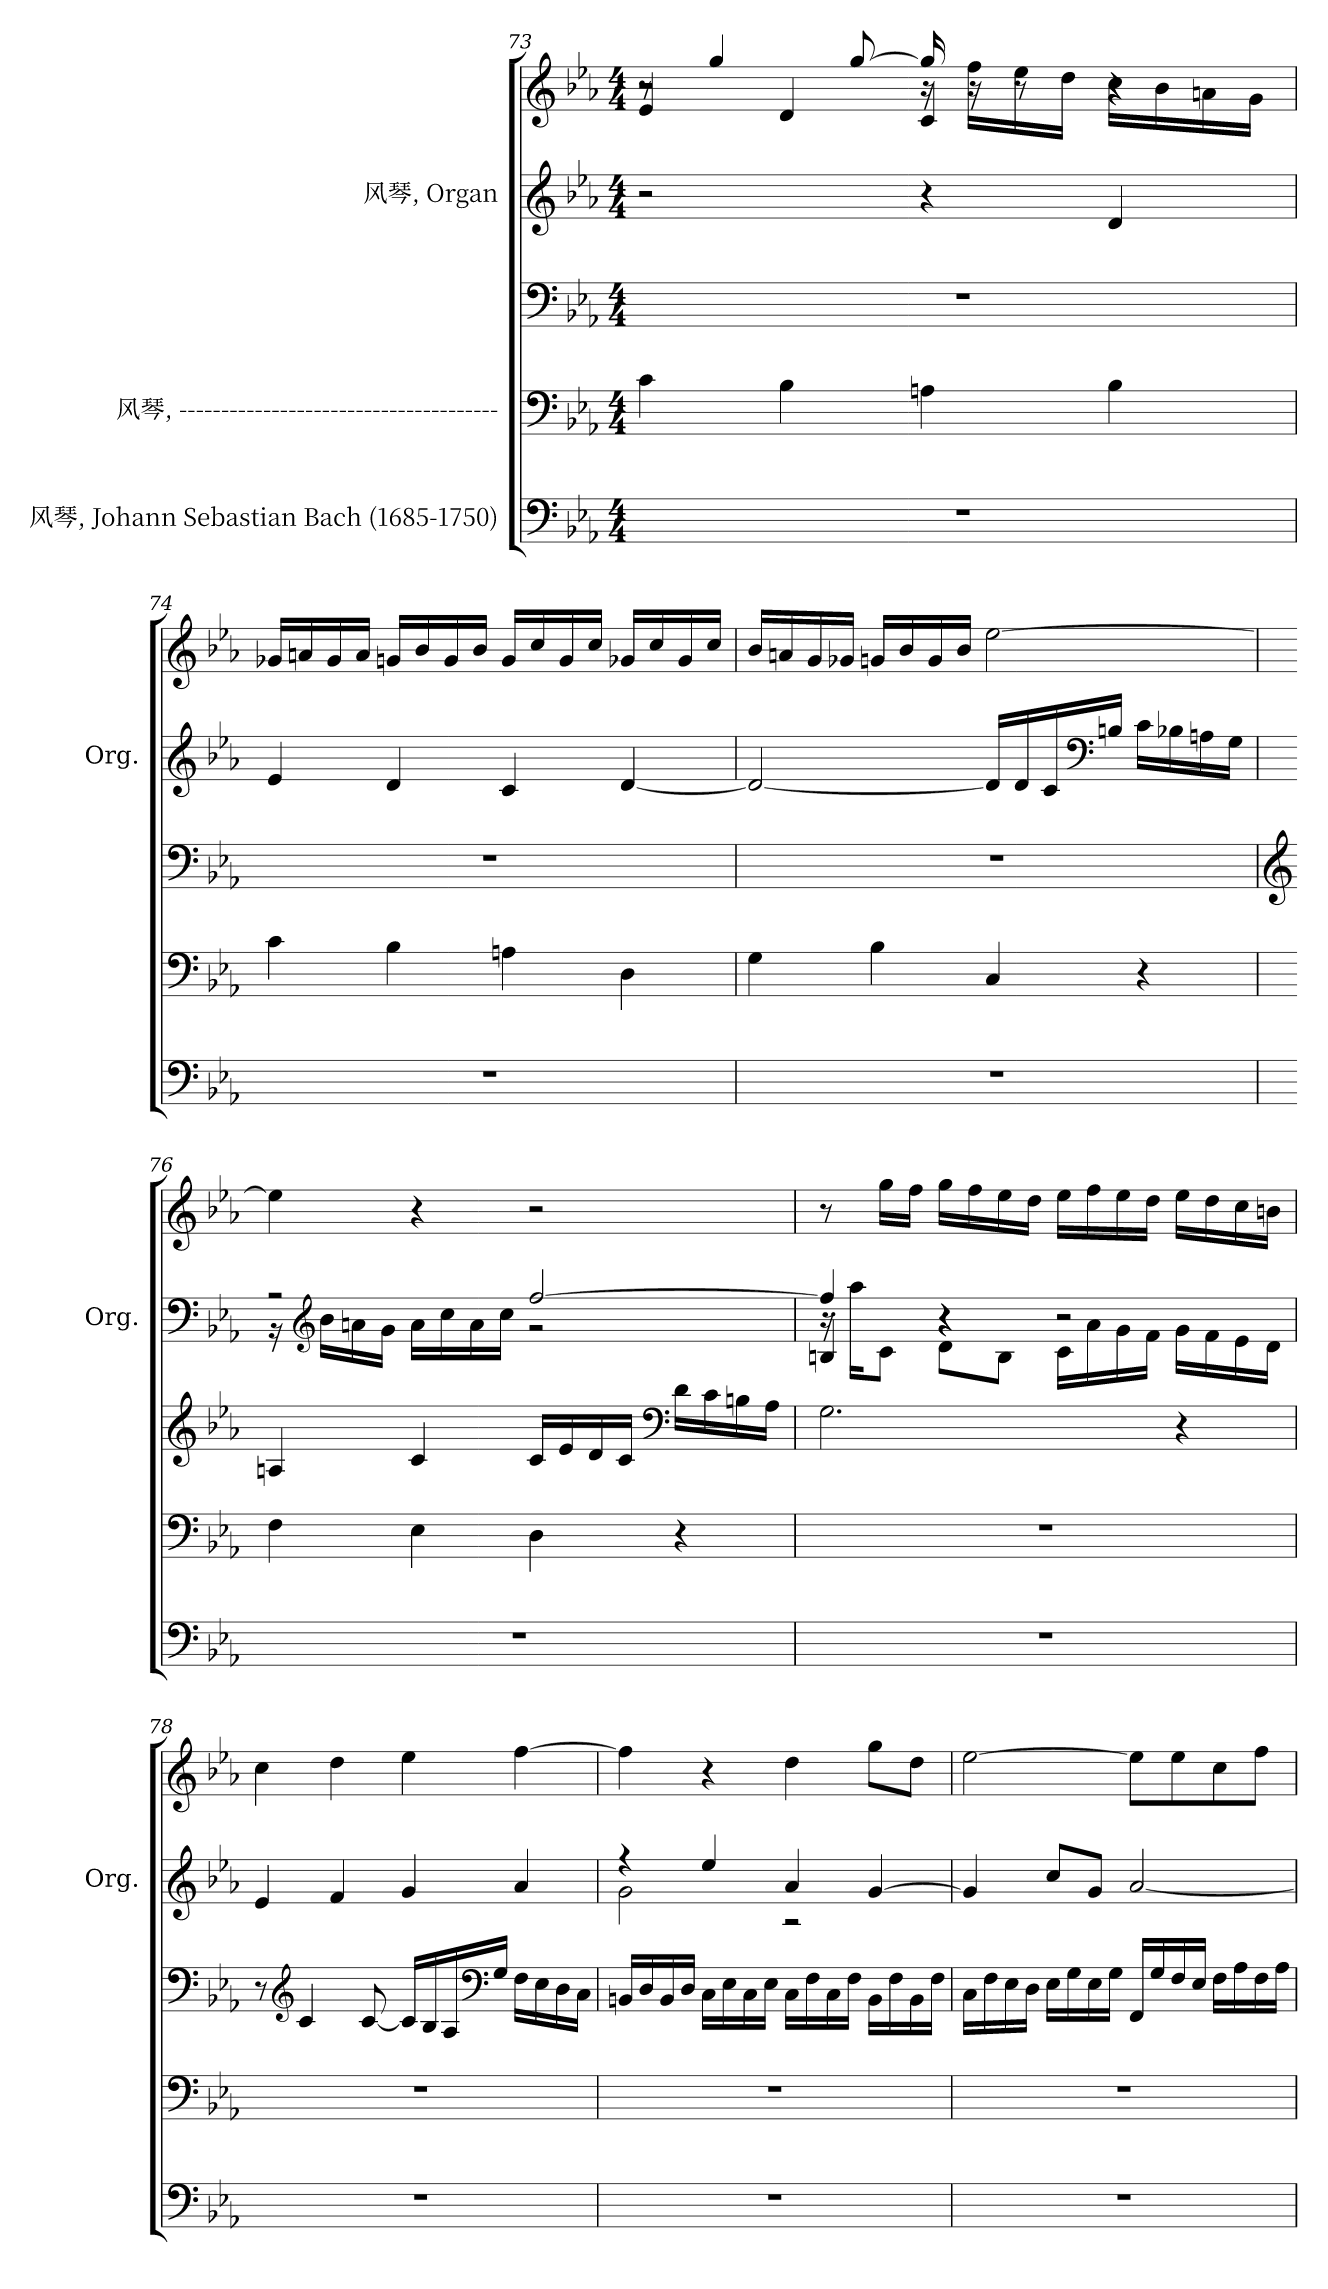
**kern	**kern	**kern	**kern	**kern
*part3	*part2	*part2	*part1	*part1
*staff5	*staff4	*staff3	*staff2	*staff1
*I"风琴, Johann Sebastian Bach   (1685-1750)	*I"风琴, --------------------------------------	*	*I"风琴, Organ	*
*	*	*	*I'Org.	*
!!LO:LB:g=z
*clefF4	*clefF4	*clefF4	*clefG2	*clefG2
*k[b-e-a-]	*k[b-e-a-]	*k[b-e-a-]	*k[b-e-a-]	*k[b-e-a-]
*M4/4	*M4/4	*M4/4	*M4/4	*M4/4
=73	=73	=73	=73	=73
*	*	*	*	*^
*	*	*	*	*	*^
1r	4c\	1r	2r	8r	2r	4e-/
.	.	.	.	4gg/	.	.
.	4B-\	.	.	.	.	4d/
.	.	.	.	[8gg/	.	.
.	4An\	.	4r	16gg/]	16r	4c/
.	.	.	.	16r	16ff\LL	.
.	.	.	.	8r	16ee-\	.
.	.	.	.	.	16dd\JJ	.
.	4B-\	.	4d/	4r	16cc\LL	4r
.	.	.	.	.	16b-\	.
.	.	.	.	.	16an\	.
.	.	.	.	.	16g\JJ	.
*	*	*	*	*v	*v	*v
=74	=74	=74	=74	=74
1r	4c\	1r	4e-/	16g-X/LL
.	.	.	.	16an/
.	.	.	.	16g-/
.	.	.	.	16a/JJ
.	4B-\	.	4d/	16gn/LL
.	.	.	.	16b-/
.	.	.	.	16g/
.	.	.	.	16b-/JJ
.	4An\	.	4c/	16g/LL
.	.	.	.	16cc/
.	.	.	.	16g/
.	.	.	.	16cc/JJ
.	4D\	.	[4d/	16g-X/LL
.	.	.	.	16cc/
.	.	.	.	16g-/
.	.	.	.	16cc/JJ
!!LO:PB:g=z
=75	=75	=75	=75	=75
1r	4G\	1r	2d/_	16b-/LL
.	.	.	.	16an/
.	.	.	.	16g/
.	.	.	.	16g-X/JJ
.	4B-\	.	.	16gn/LL
.	.	.	.	16b-/
.	.	.	.	16g/
.	.	.	.	16b-/JJ
.	4C/	.	16d/LL]	[2ee-\
.	.	.	16d/	.
.	.	.	16c/	.
*	*	*	*clefF4	*
.	.	.	16Bn/JJ	.
.	4r	.	16c\LL	.
.	.	.	16B-X\	.
.	.	.	16An\	.
.	.	.	16G\JJ	.
!!LO:LB:g=z
=76	=76	=76	=76	=76
*	*	*clefG2	*	*
*	*	*	*^	*
1r	4F\	4An/	2r	16r	4ee-\]
*	*	*	*clefG2	*	*
.	.	.	.	16b-\LL	.
.	.	.	.	16an\	.
.	.	.	.	16g\JJ	.
.	4E-\	4c/	.	16a\LL	4r
.	.	.	.	16cc\	.
.	.	.	.	16a\	.
.	.	.	.	16cc\JJ	.
.	4D\	16c/LL	[2ff/	2r	2r
.	.	16e-/	.	.	.
.	.	16d/	.	.	.
.	.	16c/JJ	.	.	.
*	*	*clefF4	*	*	*
.	4r	16d\LL	.	.	.
.	.	16c\	.	.	.
.	.	16Bn\	.	.	.
.	.	16A\JJ	.	.	.
=77	=77	=77	=77	=77	=77
*	*	*	*	*^	*
1r	1r	2.G\	4ff/]	16r	4Bn'/	8r
.	.	.	.	16aa-\KL	.	.
.	.	.	.	8c\J	.	16gg\LL
.	.	.	.	.	.	16ff\JJ
.	.	.	4r	8d\L	4r	16gg\LL
.	.	.	.	.	.	16ff\
.	.	.	.	8B\J	.	16ee-\
.	.	.	.	.	.	16dd\JJ
.	.	.	2r	16c\LL	2r	16ee-\LL
.	.	.	.	16a-\	.	16ff\
.	.	.	.	16g\	.	16ee-\
.	.	.	.	16f\JJ	.	16dd\JJ
.	.	4r	.	16g\LL	.	16ee-\LL
.	.	.	.	16f\	.	16dd\
.	.	.	.	16e-\	.	16cc\
.	.	.	.	16d\JJ	.	16bn\JJ
*	*	*	*v	*v	*v	*
!!LO:PB:g=z
=78	=78	=78	=78	=78
1r	1r	8r	4e-/	4cc\
*	*	*clefG2	*	*
.	.	4c/	.	.
.	.	.	4f/	4dd\
.	.	[8c/	.	.
.	.	16c/LL]	4g/	4ee-\
.	.	16B-/	.	.
.	.	16A-/	.	.
*	*	*clefF4	*	*
.	.	16G/JJ	.	.
.	.	16F\LL	4a-/	[4ff\
.	.	16E-\	.	.
.	.	16D\	.	.
.	.	16C\JJ	.	.
=79	=79	=79	=79	=79
*	*	*	*^	*
1r	1r	16BBn/LL	4r	2g\	4ff\]
.	.	16D/	.	.	.
.	.	16BB/	.	.	.
.	.	16D/JJ	.	.	.
.	.	16C\LL	4ee-/	.	4r
.	.	16E-\	.	.	.
.	.	16C\	.	.	.
.	.	16E-\JJ	.	.	.
.	.	16C\LL	4a-/	2r	4dd\
.	.	16F\	.	.	.
.	.	16C\	.	.	.
.	.	16F\JJ	.	.	.
.	.	16BB\LL	[4g/	.	8gg\L
.	.	16F\	.	.	.
.	.	16BB\	.	.	8dd\J
.	.	16F\JJ	.	.	.
*	*	*	*v	*v	*
!!LO:LB:g=z
=80	=80	=80	=80	=80
1r	1r	16C\LL	4g/]	[2ee-\
.	.	16F\	.	.
.	.	16E-\	.	.
.	.	16D\JJ	.	.
.	.	16E-\LL	8cc/L	.
.	.	16G\	.	.
.	.	16E-\	8g/J	.
.	.	16G\JJ	.	.
.	.	16FF/LL	[2a-/	8ee-\L]
.	.	16G/	.	.
.	.	16F/	.	8ee-\
.	.	16E-/JJ	.	.
.	.	16F\LL	.	8cc\
.	.	16A-\	.	.
.	.	16F\	.	8ff\J
.	.	16A-\JJ	.	.
=	=	=	=	=
*-	*-	*-	*-	*-
